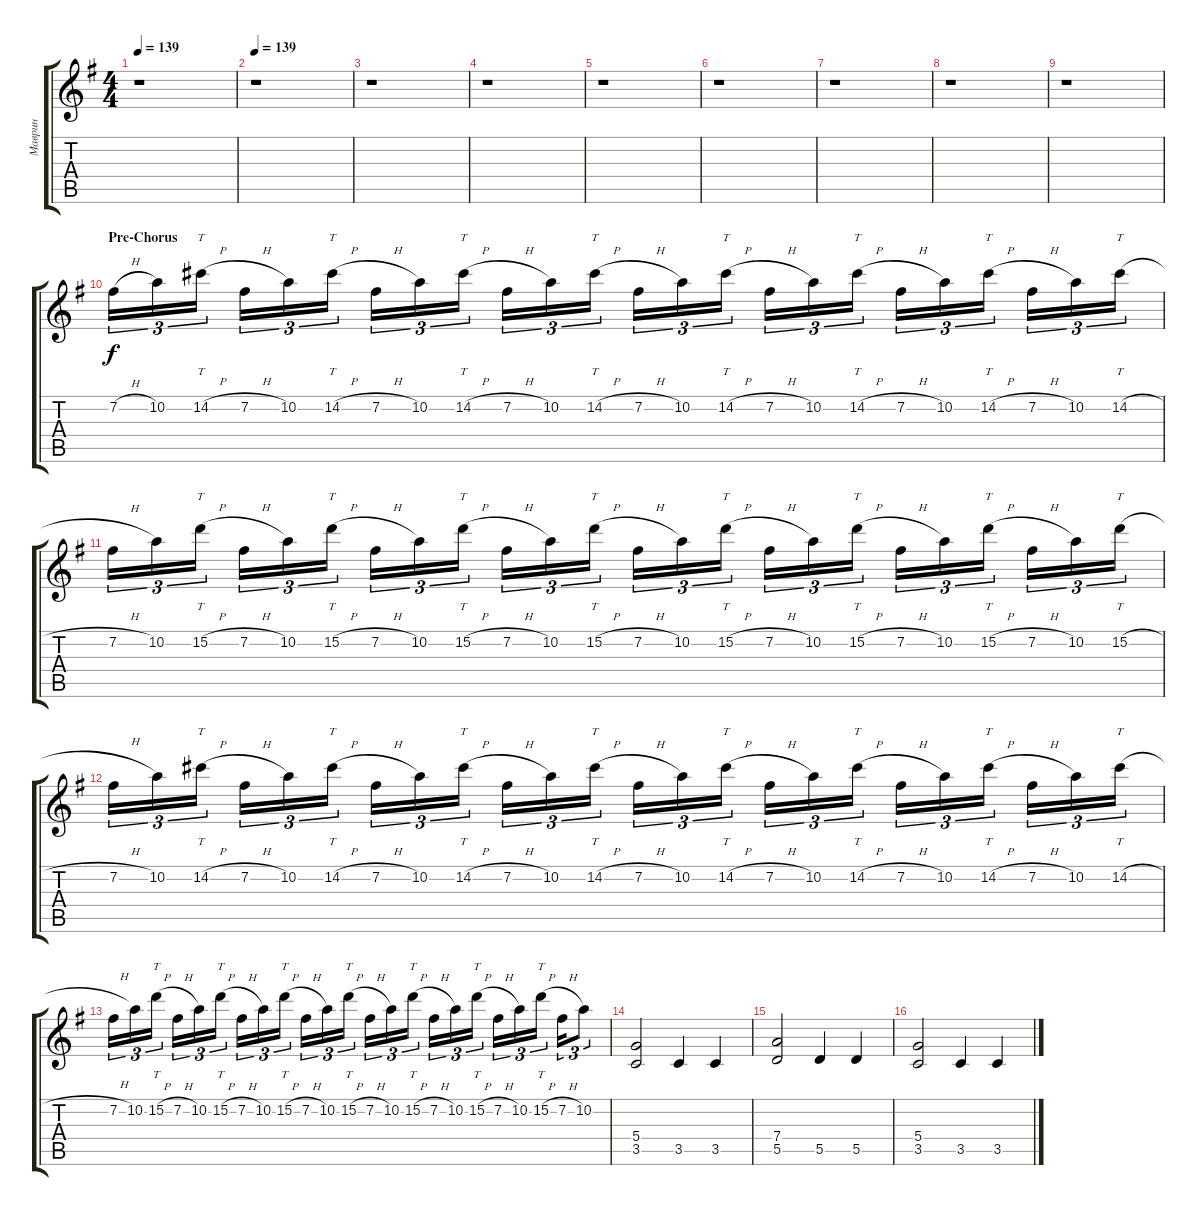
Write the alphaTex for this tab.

\track ("Маврин" "Маврин") {instrument distortionguitar}
\staff {score tabs}
\tuning (E4 B3 G3 D3 A2 E2) {hide}
\ts (4 4)
\tempo 139
\clef g2
\ks eminor
r.1{dy f} |
\tempo 139
r.1 |
r.1 |
r.1 |
r.1 |
r.1 |
r.1 |
r.1 |
r.1 |
\section ("" "Pre-Chorus")
7.2{h}.16{tu (3 2)} 10.2.16{tu (3 2)} 14.2{h}.16{tt tu (3 2)} 7.2{h}.16{tu (3 2)} 10.2.16{tu (3 2)} 14.2{h}.16{tt tu (3 2)} 7.2{h}.16{tu (3 2)} 10.2.16{tu (3 2)} 14.2{h}.16{tt tu (3 2)} 7.2{h}.16{tu (3 2)} 10.2.16{tu (3 2)} 14.2{h}.16{tt tu (3 2)} 7.2{h}.16{tu (3 2)} 10.2.16{tu (3 2)} 14.2{h}.16{tt tu (3 2)} 7.2{h}.16{tu (3 2)} 10.2.16{tu (3 2)} 14.2{h}.16{tt tu (3 2)} 7.2{h}.16{tu (3 2)} 10.2.16{tu (3 2)} 14.2{h}.16{tt tu (3 2)} 7.2{h}.16{tu (3 2)} 10.2.16{tu (3 2)} 14.2{h}.16{tt tu (3 2)} |
7.2{h}.16{tu (3 2)} 10.2.16{tu (3 2)} 15.2{h}.16{tt tu (3 2)} 7.2{h}.16{tu (3 2)} 10.2.16{tu (3 2)} 15.2{h}.16{tt tu (3 2)} 7.2{h}.16{tu (3 2)} 10.2.16{tu (3 2)} 15.2{h}.16{tt tu (3 2)} 7.2{h}.16{tu (3 2)} 10.2.16{tu (3 2)} 15.2{h}.16{tt tu (3 2)} 7.2{h}.16{tu (3 2)} 10.2.16{tu (3 2)} 15.2{h}.16{tt tu (3 2)} 7.2{h}.16{tu (3 2)} 10.2.16{tu (3 2)} 15.2{h}.16{tt tu (3 2)} 7.2{h}.16{tu (3 2)} 10.2.16{tu (3 2)} 15.2{h}.16{tt tu (3 2)} 7.2{h}.16{tu (3 2)} 10.2.16{tu (3 2)} 15.2{h}.16{tt tu (3 2)} |
7.2{h}.16{tu (3 2)} 10.2.16{tu (3 2)} 14.2{h}.16{tt tu (3 2)} 7.2{h}.16{tu (3 2)} 10.2.16{tu (3 2)} 14.2{h}.16{tt tu (3 2)} 7.2{h}.16{tu (3 2)} 10.2.16{tu (3 2)} 14.2{h}.16{tt tu (3 2)} 7.2{h}.16{tu (3 2)} 10.2.16{tu (3 2)} 14.2{h}.16{tt tu (3 2)} 7.2{h}.16{tu (3 2)} 10.2.16{tu (3 2)} 14.2{h}.16{tt tu (3 2)} 7.2{h}.16{tu (3 2)} 10.2.16{tu (3 2)} 14.2{h}.16{tt tu (3 2)} 7.2{h}.16{tu (3 2)} 10.2.16{tu (3 2)} 14.2{h}.16{tt tu (3 2)} 7.2{h}.16{tu (3 2)} 10.2.16{tu (3 2)} 14.2{h}.16{tt tu (3 2)} |
7.2{h}.16{tu (3 2)} 10.2.16{tu (3 2)} 15.2{h}.16{tt tu (3 2)} 7.2{h}.16{tu (3 2)} 10.2.16{tu (3 2)} 15.2{h}.16{tt tu (3 2)} 7.2{h}.16{tu (3 2)} 10.2.16{tu (3 2)} 15.2{h}.16{tt tu (3 2)} 7.2{h}.16{tu (3 2)} 10.2.16{tu (3 2)} 15.2{h}.16{tt tu (3 2)} 7.2{h}.16{tu (3 2)} 10.2.16{tu (3 2)} 15.2{h}.16{tt tu (3 2)} 7.2{h}.16{tu (3 2)} 10.2.16{tu (3 2)} 15.2{h}.16{tt tu (3 2)} 7.2{h}.16{tu (3 2)} 10.2.16{tu (3 2)} 15.2{h}.16{tt tu (3 2)} 7.2{h}.16{tu (3 2)} 10.2.8{tu (3 2)} |
(5.4 3.5).2 3.5.4 3.5.4 |
(7.4 5.5).2 5.5.4 5.5.4 |
(5.4 3.5).2 3.5.4 3.5.4
